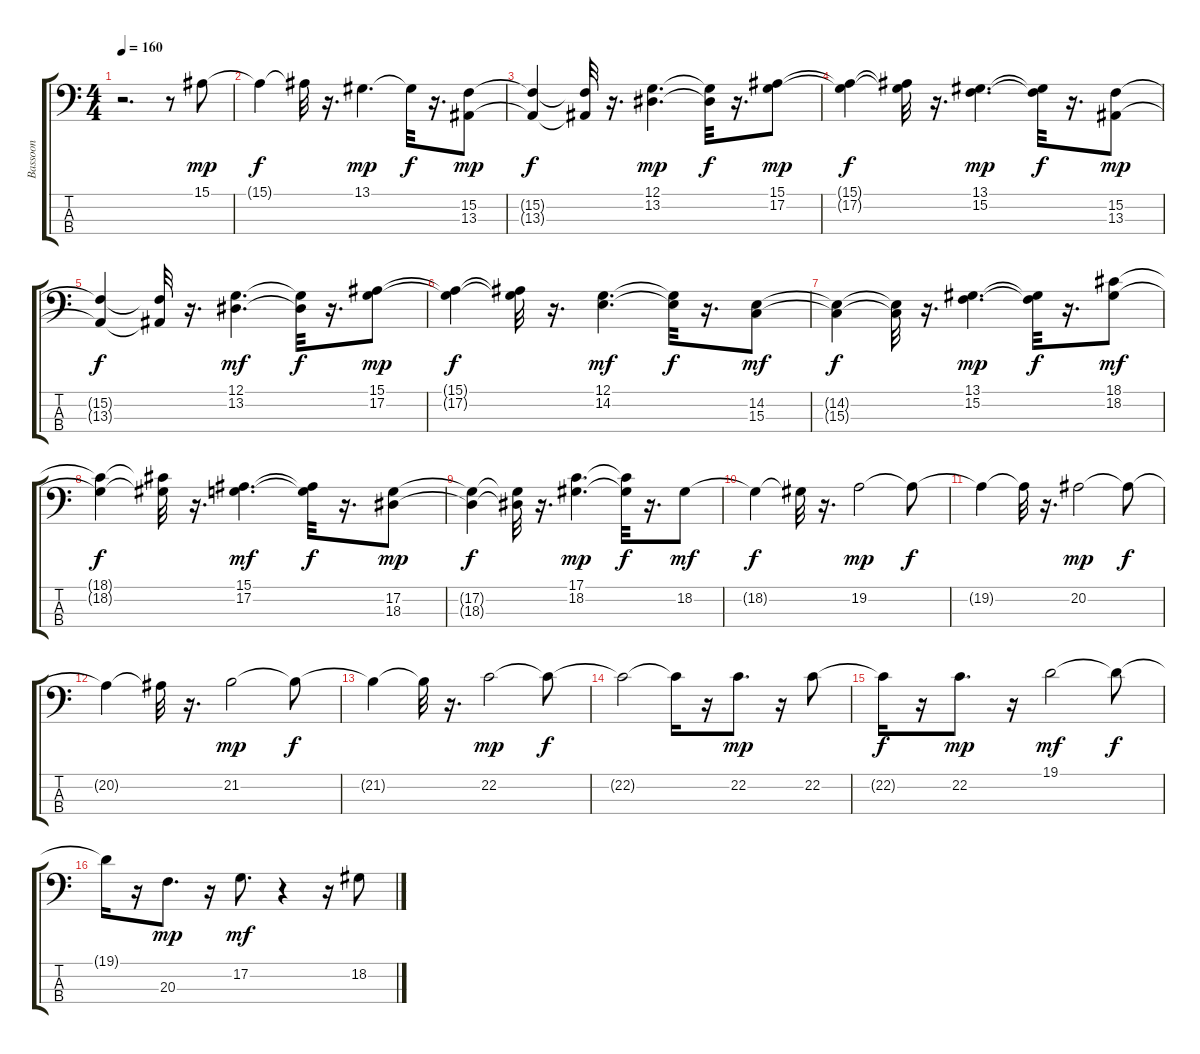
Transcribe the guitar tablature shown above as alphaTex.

\track ("Bassoon" "Bassoon") {instrument bassoon}
\staff {score tabs}
\tuning (G2 D2 A1 E1) {hide}
\ts (4 4)
\tempo 160
\clef f4
\ks c
r.2{d dy mp} r.8 15.1.8 |
15.1{t}.4{dy f} 15.1{t}.32 r.16{d} 13.1.4{d dy mp} 13.1{t}.32{dy f} r.16{d} (15.2 13.3).8{dy mp} |
(15.2{t} 13.3{t}).4{dy f} (15.2{t} 13.3{t}).32 r.16{d} (12.1 13.2).4{d dy mp} (12.1{t} 13.2{t}).32{dy f} r.16{d} (15.1 17.2).8{dy mp} |
(15.1{t} 17.2{t}).4{dy f} (15.1{t} 17.2{t}).32 r.16{d} (13.1 15.2).4{d dy mp} (13.1{t} 15.2{t}).32{dy f} r.16{d} (15.2 13.3).8{dy mp} |
(15.2{t} 13.3{t}).4{dy f} (15.2{t} 13.3{t}).32 r.16{d} (12.1 13.2).4{d dy mf} (12.1{t} 13.2{t}).32{dy f} r.16{d} (15.1 17.2).8{dy mp} |
(15.1{t} 17.2{t}).4{dy f} (15.1{t} 17.2{t}).32 r.16{d} (12.1 14.2).4{d dy mf} (12.1{t} 14.2{t}).32{dy f} r.16{d} (14.2 15.3).8{dy mf} |
(14.2{t} 15.3{t}).4{dy f} (14.2{t} 15.3{t}).32 r.16{d} (13.1 15.2).4{d dy mp} (13.1{t} 15.2{t}).32{dy f} r.16{d} (18.1 18.2).8{dy mf} |
(18.1{t} 18.2{t}).4{dy f} (18.1{t} 18.2{t}).32 r.16{d} (15.1 17.2).4{d dy mf} (15.1{t} 17.2{t}).32{dy f} r.16{d} (17.2 18.3).8{dy mp} |
(17.2{t} 18.3{t}).4{dy f} (17.2{t} 18.3{t}).32 r.16{d} (17.1 18.2).4{d dy mp} (17.1{t} 18.2{t}).32{dy f} r.16{d} 18.2.8{dy mf} |
18.2{t}.4{dy f} 18.2{t}.32 r.16{d} 19.2.2{dy mp} 19.2{t}.8{dy f} |
19.2{t}.4 19.2{t}.32 r.16{d} 20.2.2{dy mp} 20.2{t}.8{dy f} |
20.2{t}.4 20.2{t}.32 r.16{d} 21.2.2{dy mp} 21.2{t}.8{dy f} |
21.2{t}.4 21.2{t}.32 r.16{d} 22.2.2{dy mp} 22.2{t}.8{dy f} |
22.2{t}.2 22.2{t}.16 r.16 22.2.8{d dy mp} r.16 22.2.8 |
22.2{t}.16{dy f} r.16 22.2.8{d dy mp} r.16 19.1.2{dy mf} 19.1{t}.8{dy f} |
19.1{t}.16 r.16 20.3.8{d dy mp} r.16 17.2.8{d dy mf} r.4 r.16 18.2.8
